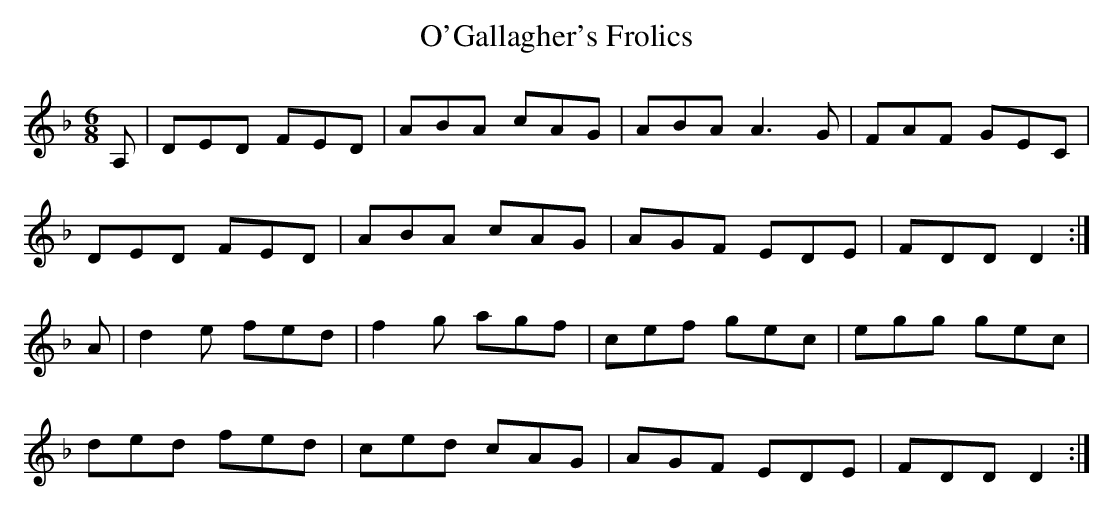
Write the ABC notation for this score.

X:1
T:O'Gallagher's Frolics
M:6/8
L:1/8
K:D Minor
A,|DED FED|ABA cAG|ABA A3G|FAF GEC|!
DED FED|ABA cAG|AGF EDE|FDD D2:|!
A|d2e fed|f2g agf|cef gec|egg gec|!
ded fed|ced cAG|AGF EDE|FDD D2:|!
